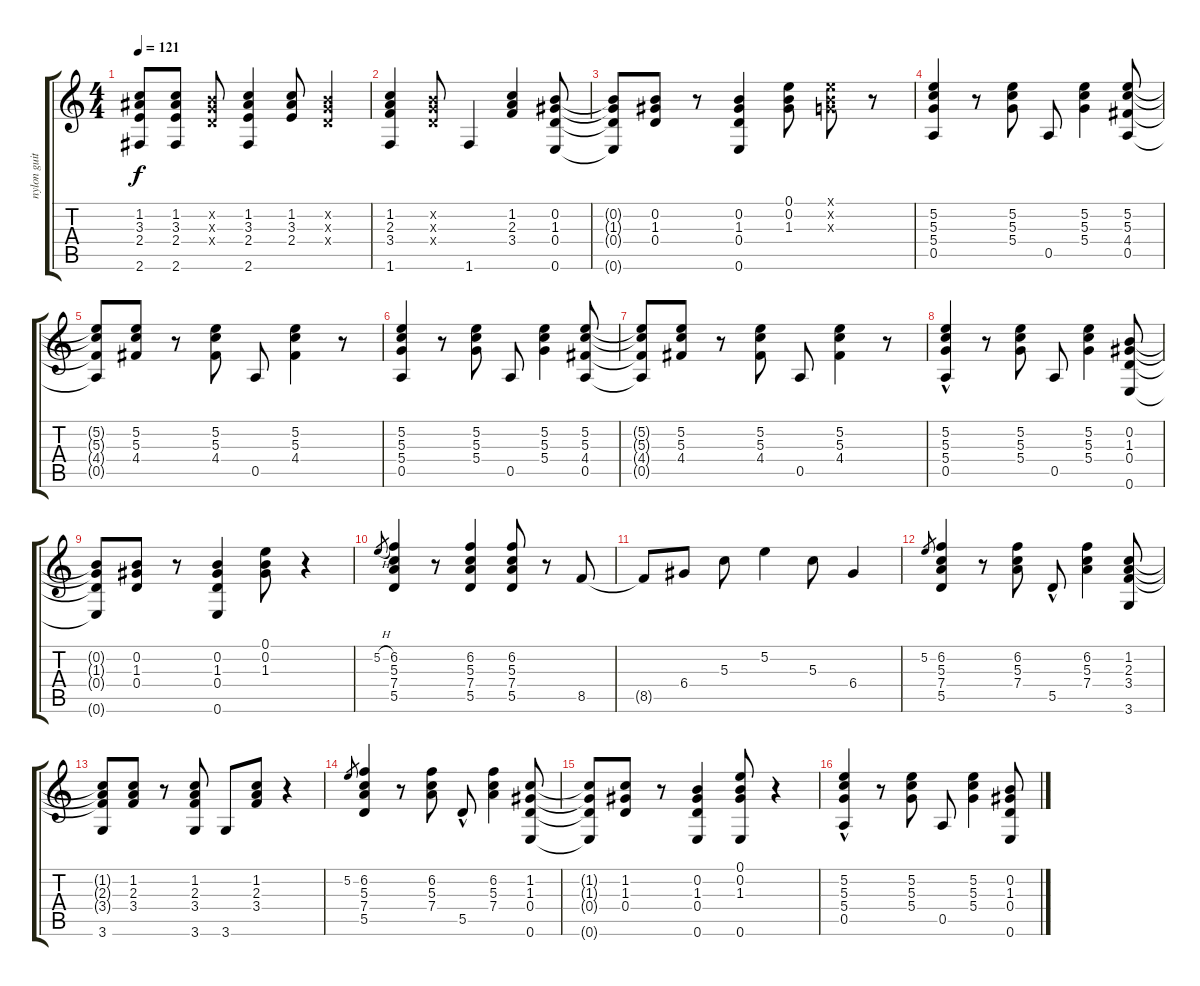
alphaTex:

\track ("nylon guitar" "nylon guit") {instrument acousticguitarnylon}
\staff {score tabs}
\tuning (E4 B3 G3 D3 A2 E2) {hide}
\ts (4 4)
\tempo 121
\clef g2
\ks c
(1.2{t} 3.3{t} 2.4{t} 2.6{t}).8{dy f} (1.2 3.3 2.4 2.6).8 (0.2{x} 0.3{x} 0.4{x}).8 (1.2 3.3 2.4 2.6).4 (1.2 3.3 2.4).8 (0.2{x} 0.3{x} 0.4{x}).4 |
(1.2 2.3 3.4 1.6).4 (0.2{x} 0.3{x} 0.4{x}).8 1.6.4 (1.2 2.3 3.4).4 (0.2 1.3 0.4 0.6).8 |
(0.2{t} 1.3{t} 0.4{t} 0.6{t}).8 (0.2 1.3 0.4).8 r.8 (0.2 1.3 0.4 0.6).4 (0.1 0.2 1.3).8 (0.1{x} 0.2{x} 0.3{x}).8 r.8 |
(5.2 5.3 5.4 0.5).4 r.8 (5.2 5.3 5.4).8 0.5.8 (5.2 5.3 5.4).4 (5.2 5.3 4.4 0.5).8 |
(5.2{t} 5.3{t} 4.4{t} 0.5{t}).8 (5.2 5.3 4.4).8 r.8 (5.2 5.3 4.4).8 0.5.8 (5.2 5.3 4.4).4 r.8 |
(5.2 5.3 5.4 0.5).4 r.8 (5.2 5.3 5.4).8 0.5.8 (5.2 5.3 5.4).4 (5.2 5.3 4.4 0.5).8 |
(5.2{t} 5.3{t} 4.4{t} 0.5{t}).8 (5.2 5.3 4.4).8 r.8 (5.2 5.3 4.4).8 0.5.8 (5.2 5.3 4.4).4 r.8 |
(5.2 5.3 5.4 0.5{hac}).4 r.8 (5.2 5.3 5.4).8 0.5.8 (5.2 5.3 5.4).4 (0.2 1.3 0.4 0.6).8 |
(0.2{t} 1.3{t} 0.4{t} 0.6{t}).8 (0.2 1.3 0.4).8 r.8 (0.2 1.3 0.4 0.6).4 (0.1 0.2 1.3).8 r.4 |
5.2{h}.8{gr} (6.2 5.3 7.4 5.5).4 r.8 (6.2 5.3 7.4 5.5).4 (6.2 5.3 7.4 5.5).8 r.8 8.5.8 |
8.5{t}.8 6.4.8 5.3.8 5.2.4 5.3.8 6.4.4 |
5.2.8{gr} (6.2 5.3 7.4 5.5).4 r.8 (6.2 5.3 7.4).8 5.5{hac}.8 (6.2 5.3 7.4).4 (1.2 2.3 3.4 3.6).8 |
(1.2{t} 2.3{t} 3.4{t} 3.6).8 (1.2 2.3 3.4).8 r.8 (1.2 2.3 3.4 3.6).8 3.6.8 (1.2 2.3 3.4).8 r.4 |
5.2.8{gr} (6.2 5.3 7.4 5.5).4 r.8 (6.2 5.3 7.4).8 5.5{hac}.8 (6.2 5.3 7.4).4 (1.2 1.3 0.4 0.6).8 |
(1.2{t} 1.3{t} 0.4{t} 0.6{t}).8 (1.2 1.3 0.4).8 r.8 (0.2 1.3 0.4 0.6).4 (0.1 0.2 1.3 0.6).8 r.4 |
(5.2 5.3 5.4 0.5{hac}).4 r.8 (5.2 5.3 5.4).8 0.5.8 (5.2 5.3 5.4).4 (0.2 1.3 0.4 0.6).8
